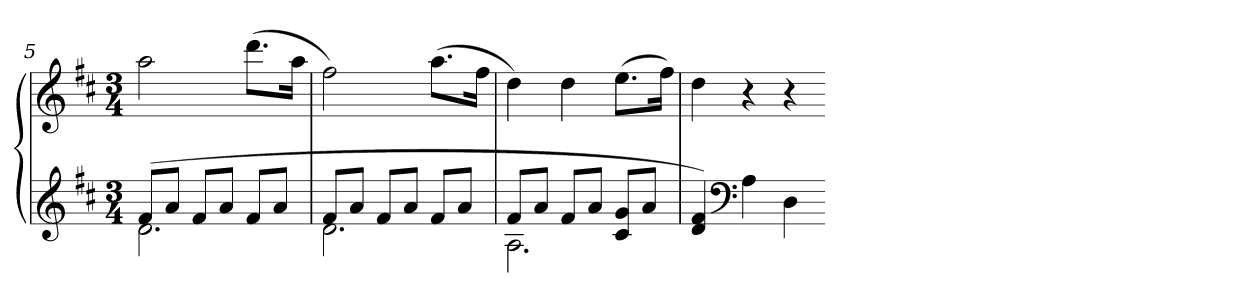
**kern	**kern
*part1	*part1
*staff2	*staff1
*clefG2	*clefG2
*k[f#c#]	*k[f#c#]
*D:	*D:
*M3/4	*M3/4
=5	=5
*^	*
(8f#L	2.d	2aa
8aJ	.	.
8f#L	.	.
8aJ	.	.
8f#L	.	(8.dddL
8aJ	.	.
.	.	16aaJk
=6	=6	=6
8f#L	2.d	2ff#)
8aJ	.	.
8f#L	.	.
8aJ	.	.
8f#L	.	(8.aaL
8aJ	.	.
.	.	16ff#Jk
=7	=7	=7
8f#L	2.A	4dd)
8aJ	.	.
8f#L	.	4dd
8aJ	.	.
8c# 8gL	.	(8.eeL
8aJ	.	.
.	.	16ff#Jk)
*v	*v	*
=8	=8
4d 4f#)	4dd
*clefF4	*
4A	4r
4D	4r
=-	=-
*-	*-
